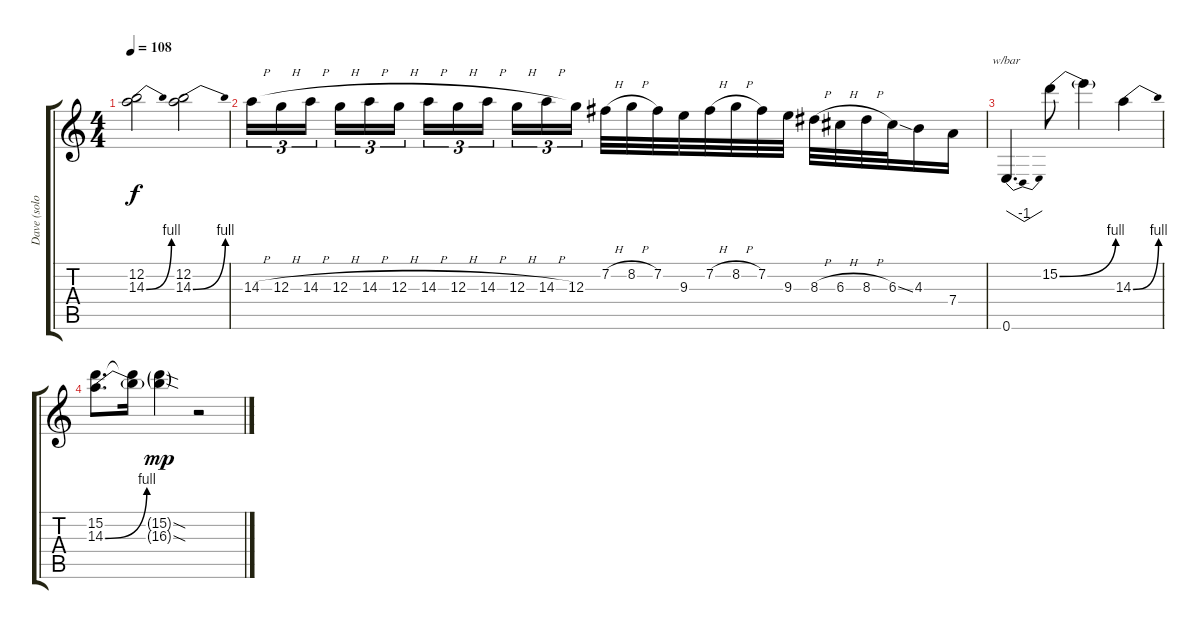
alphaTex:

\track ("Dave (solo)" "Dave (solo") {instrument distortionguitar}
\staff {score tabs}
\tuning (E4 B3 G3 D3 A2 E2) {hide}
\ts (4 4)
\tempo 108
\clef g2
\ks c
(12.2 14.3{be (bend 0 0 60 4)}).2{dy f} (12.2 14.3{be (bend 0 0 60 4)}).2 |
14.3{h}.16{tu (3 2)} 12.3{h}.16{tu (3 2)} 14.3{h}.16{tu (3 2) beam splitsecondary} 12.3{h}.16{tu (3 2)} 14.3{h}.16{tu (3 2)} 12.3{h}.16{tu (3 2)} 14.3{h}.16{tu (3 2)} 12.3{h}.16{tu (3 2)} 14.3{h}.16{tu (3 2) beam splitsecondary} 12.3{h}.16{tu (3 2)} 14.3{h}.16{tu (3 2)} 12.3.16{tu (3 2)} 7.2{h}.32 8.2{h}.32 7.2.32 9.3.32 7.2{h}.32 8.2{h}.32 7.2.32 9.3.32 8.3{h}.32 6.3{h}.32 8.3{h}.32 6.3{ss}.32 4.3.16 7.4.16 |
0.6.4{d tbe (dip default 0 0 30 -4 60 0)} 15.2{be (bend 0 0 60 4)}.8 15.2{t}.4 14.3{be (bend 0 0 60 4)}.4 |
(15.2 14.3{be (bend 0 0 60 4)}).8{d} (15.2{t} 14.3{t}).16 (15.2{sod g} 16.3{sod g}).4{dy mp} r.2
